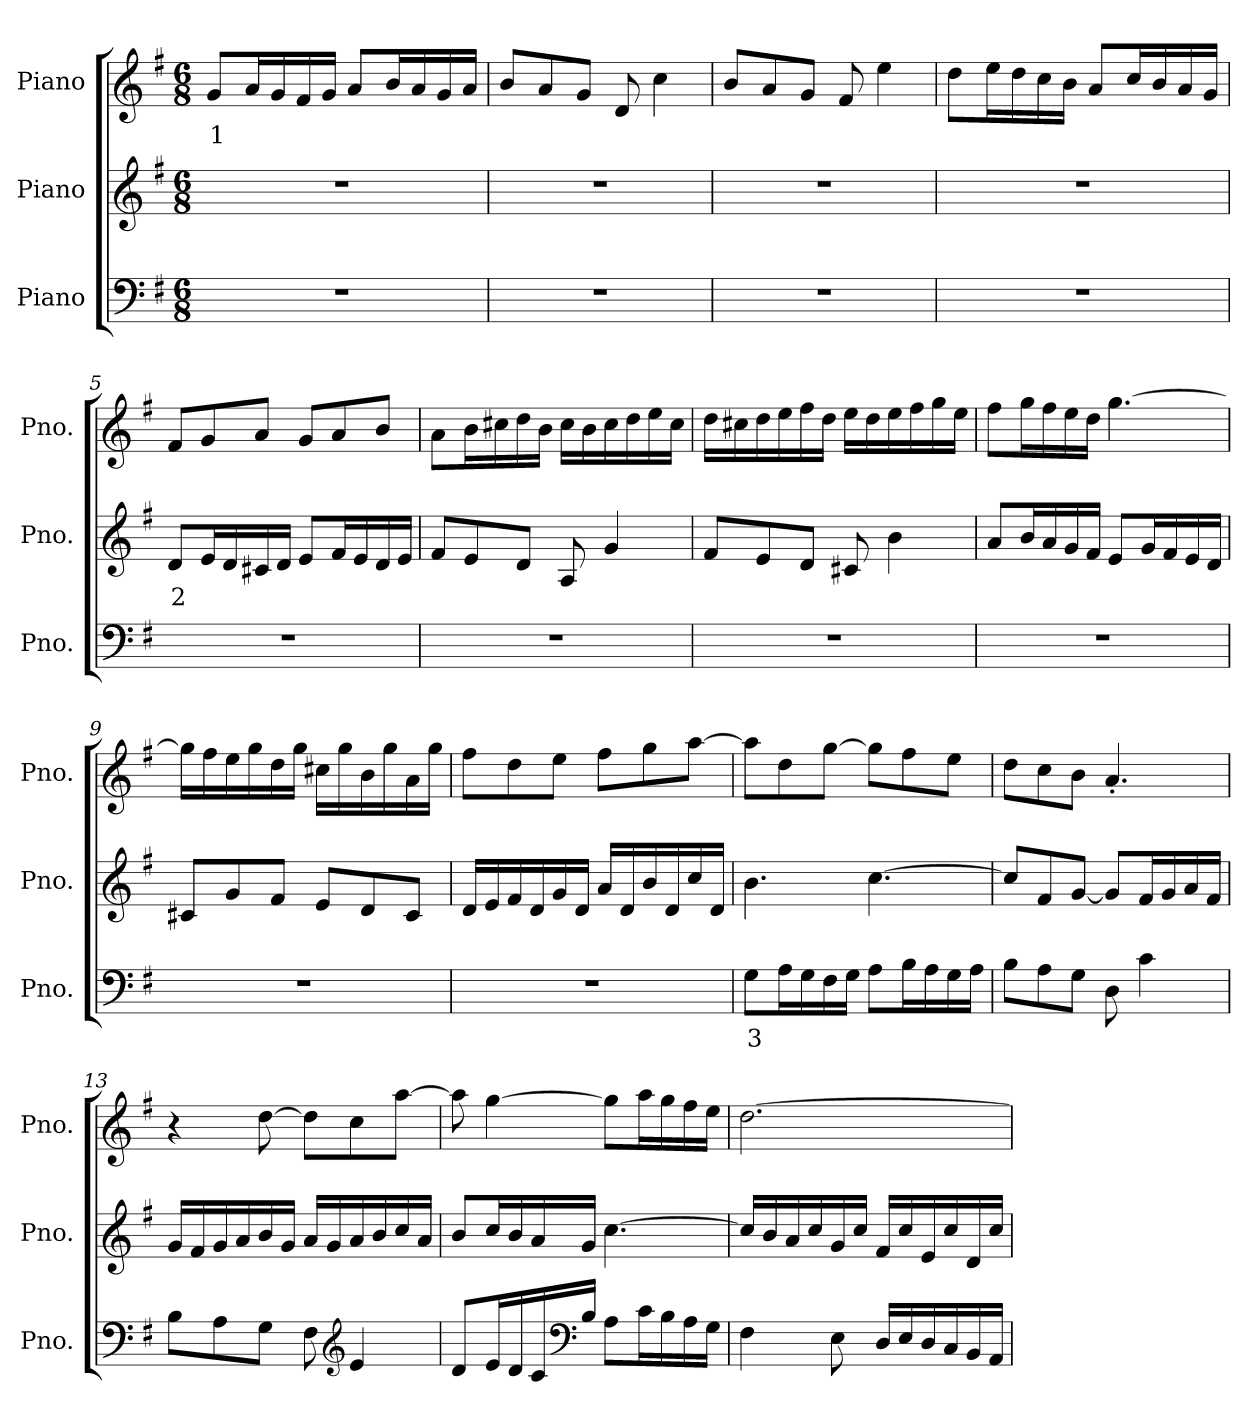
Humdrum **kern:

**kern	**text	**kern	**text	**kern	**text
*part3	*part3	*part2	*part2	*part1	*part1
*staff3	*staff3	*staff2	*staff2	*staff1	*staff1
*I"Piano	*	*I"Piano	*	*I"Piano	*
*I'Pno.	*	*I'Pno.	*	*I'Pno.	*
*clefF4	*	*clefG2	*	*clefG2	*
*k[f#]	*	*k[f#]	*	*k[f#]	*
*M6/8	*	*M6/8	*	*M6/8	*
*MM102	*	*MM102	*	*MM102	*
=1	=1	=1	=1	=1	=1
!	!	!	!	!	!LO:LY:b
2.r	.	2.r	.	8gi/L	1
.	.	.	.	16ai/L	.
.	.	.	.	16gi/	.
.	.	.	.	16f#i/	.
.	.	.	.	16gi/JJ	.
.	.	.	.	8ai/L	.
.	.	.	.	16bi/L	.
.	.	.	.	16ai/	.
.	.	.	.	16gi/	.
.	.	.	.	16ai/JJ	.
=2	=2	=2	=2	=2	=2
2.r	.	2.r	.	8bi/L	.
.	.	.	.	8ai/	.
.	.	.	.	8gi/J	.
.	.	.	.	8di/	.
.	.	.	.	4cci\	.
=3	=3	=3	=3	=3	=3
2.r	.	2.r	.	8bi/L	.
.	.	.	.	8ai/	.
.	.	.	.	8gi/J	.
.	.	.	.	8f#i/	.
.	.	.	.	4eei\	.
=4	=4	=4	=4	=4	=4
2.r	.	2.r	.	8ddi\L	.
.	.	.	.	16eei\L	.
.	.	.	.	16ddi\	.
.	.	.	.	16cci\	.
.	.	.	.	16bi\JJ	.
.	.	.	.	8ai/L	.
.	.	.	.	16cci/L	.
.	.	.	.	16bi/	.
.	.	.	.	16ai/	.
.	.	.	.	16gi/JJ	.
=5	=5	=5	=5	=5	=5
!	!	!	!LO:LY:b	!	!
2.r	.	8dj/L	2	8f#i/L	.
.	.	16ej/L	.	8gi/	.
.	.	16dj/	.	.	.
.	.	16c#Xj/	.	8ai/J	.
.	.	16dj/JJ	.	.	.
.	.	8ej/L	.	8gi/L	.
.	.	16f#j/L	.	8ai/	.
.	.	16ej/	.	.	.
.	.	16dj/	.	8bi/J	.
.	.	16ej/JJ	.	.	.
!!LO:LB:g=z
=6	=6	=6	=6	=6	=6
2.r	.	8f#j/L	.	8ai\L	.
.	.	8ej/	.	16bi\L	.
.	.	.	.	16cc#Xi\	.
.	.	8dj/J	.	16ddi\	.
.	.	.	.	16bi\JJ	.
.	.	8Aj/	.	16cc#i\LL	.
.	.	.	.	16bi\	.
.	.	4gj/	.	16cc#i\	.
.	.	.	.	16ddi\	.
.	.	.	.	16eei\	.
.	.	.	.	16cc#i\JJ	.
=7	=7	=7	=7	=7	=7
2.r	.	8f#j/L	.	16ddi\LL	.
.	.	.	.	16cc#Xi\	.
.	.	8ej/	.	16ddi\	.
.	.	.	.	16eei\	.
.	.	8dj/J	.	16ff#i\	.
.	.	.	.	16ddi\JJ	.
.	.	8c#Xj/	.	16eei\LL	.
.	.	.	.	16ddi\	.
.	.	4bj\	.	16eei\	.
.	.	.	.	16ff#i\	.
.	.	.	.	16ggi\	.
.	.	.	.	16eei\JJ	.
=8	=8	=8	=8	=8	=8
2.r	.	8aj/L	.	8ff#i\L	.
.	.	16bj/L	.	16ggi\L	.
.	.	16aj/	.	16ff#i\	.
.	.	16gj/	.	16eei\	.
.	.	16f#j/JJ	.	16ddi\JJ	.
.	.	8ej/L	.	[4.ggi\	.
.	.	16gj/L	.	.	.
.	.	16f#j/	.	.	.
.	.	16ej/	.	.	.
.	.	16dj/JJ	.	.	.
!!LO:LB:g=z
=9	=9	=9	=9	=9	=9
2.r	.	8c#Xj/L	.	16ggi\LL]	.
.	.	.	.	16ff#i\	.
.	.	8gj/	.	16eei\	.
.	.	.	.	16ggi\	.
.	.	8f#j/J	.	16ddi\	.
.	.	.	.	16ggi\JJ	.
.	.	8ej/L	.	16cc#Xi\LL	.
.	.	.	.	16ggi\	.
.	.	8dj/	.	16bi\	.
.	.	.	.	16ggi\	.
.	.	8c#j/J	.	16ai\	.
.	.	.	.	16ggi\JJ	.
=10	=10	=10	=10	=10	=10
2.r	.	16dj/LL	.	8ff#i\L	.
.	.	16ej/	.	.	.
.	.	16f#j/	.	8ddi\	.
.	.	16dj/	.	.	.
.	.	16gj/	.	8eei\J	.
.	.	16dj/JJ	.	.	.
.	.	16aj/LL	.	8ff#i\L	.
.	.	16dj/	.	.	.
.	.	16bj/	.	8ggi\	.
.	.	16dj/	.	.	.
.	.	16ccj/	.	[8aai\J	.
.	.	16dj/JJ	.	.	.
=11	=11	=11	=11	=11	=11
!	!LO:LY:b	!	!	!	!
8GZ\L	3	4.bj\	.	8aai\L]	.
16AZ\L	.	.	.	8ddi\	.
16GZ\	.	.	.	.	.
16F#Z\	.	.	.	[8ggi\J	.
16GZ\JJ	.	.	.	.	.
8AZ\L	.	[4.ccj\	.	8ggi\L]	.
16BZ\L	.	.	.	8ff#i\	.
16AZ\	.	.	.	.	.
16GZ\	.	.	.	8eei\J	.
16AZ\JJ	.	.	.	.	.
=12	=12	=12	=12	=12	=12
8BZ\L	.	8ccj/L]	.	8ddi\L	.
8AZ\	.	8f#j/	.	8cci\	.
8GZ\J	.	[8gj/J	.	8bi\J	.
8DZ\	.	8gj/L]	.	4.a'i/	.
4cZ\	.	16f#j/L	.	.	.
.	.	16gj/	.	.	.
.	.	16aj/	.	.	.
.	.	16f#j/JJ	.	.	.
!!LO:LB:g=z
=13	=13	=13	=13	=13	=13
8BZ\L	.	16gj/LL	.	4r	.
.	.	16f#j/	.	.	.
8AZ\	.	16gj/	.	.	.
.	.	16aj/	.	.	.
8GZ\J	.	16bj/	.	[8ddi\	.
.	.	16gj/JJ	.	.	.
8F#Z\	.	16aj/LL	.	8ddi\L]	.
.	.	16gj/	.	.	.
*clefG2	*	*	*	*	*
4eZ/	.	16aj/	.	8cci\	.
.	.	16bj/	.	.	.
.	.	16ccj/	.	[8aai\J	.
.	.	16aj/JJ	.	.	.
=14	=14	=14	=14	=14	=14
8dZ/L	.	8bj/L	.	8aai\]	.
16eZ/L	.	16ccj/L	.	[4ggi\	.
16dZ/	.	16bj/	.	.	.
16cZ/	.	16aj/	.	.	.
*clefF4	*	*	*	*	*
16BZ/JJ	.	16gj/JJ	.	.	.
8AZ\L	.	[4.ccj\	.	8ggi\L]	.
16cZ\L	.	.	.	16aai\L	.
16BZ\	.	.	.	16ggi\	.
16AZ\	.	.	.	16ff#i\	.
16GZ\JJ	.	.	.	16eei\JJ	.
=15	=15	=15	=15	=15	=15
4F#Z\	.	16ccj/LL]	.	[2.ddi\	.
.	.	16bj/	.	.	.
.	.	16aj/	.	.	.
.	.	16ccj/	.	.	.
8EZ\	.	16gj/	.	.	.
.	.	16ccj/JJ	.	.	.
16DZ/LL	.	16f#j/LL	.	.	.
16EZ/	.	16ccj/	.	.	.
16DZ/	.	16ej/	.	.	.
16CZ/	.	16ccj/	.	.	.
16BBZ/	.	16dj/	.	.	.
16AAZ/JJ	.	16ccj/JJ	.	.	.
=	=	=	=	=	=
*-	*-	*-	*-	*-	*-
